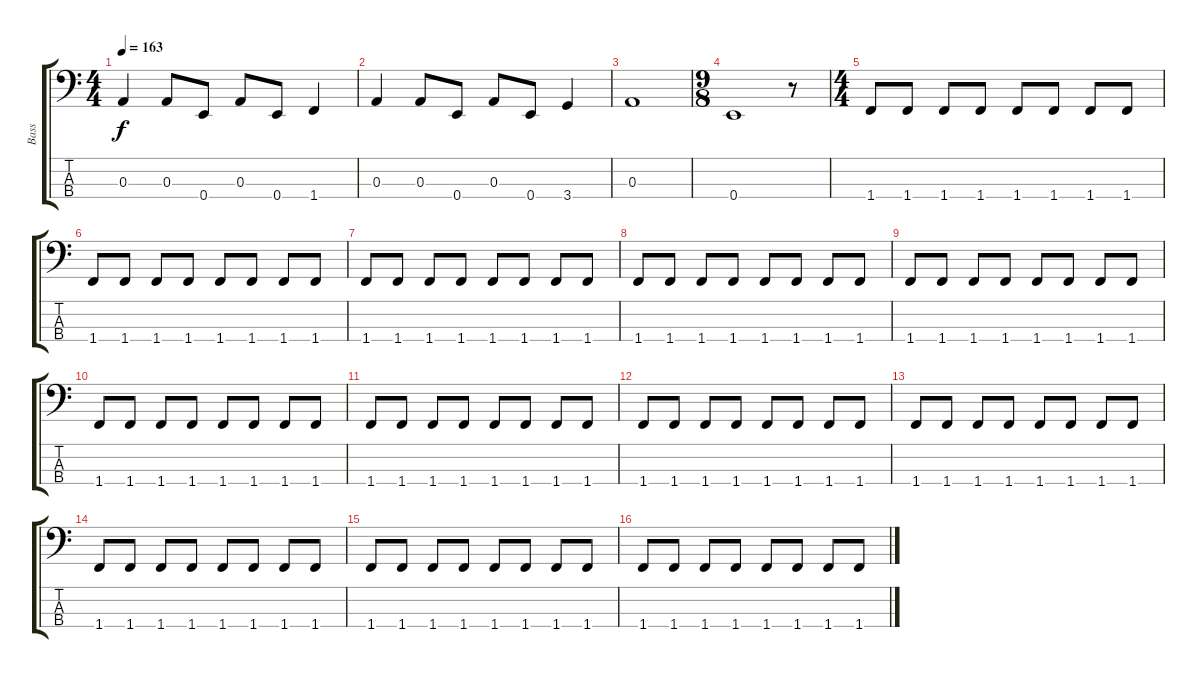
\track ("Bass" "Bass") {instrument electricbasspick}
\staff {score tabs}
\tuning (G2 D2 A1 E1) {hide}
\ts (4 4)
\tempo 163
\clef f4
\ks c
0.3.4{dy f} 0.3.8 0.4.8 0.3.8 0.4.8 1.4.4 |
0.3.4 0.3.8 0.4.8 0.3.8 0.4.8 3.4.4 |
0.3.1 |
\ts (9 8)
0.4.1 r.8 |
\ts (4 4)
1.4.8 1.4.8 1.4.8 1.4.8 1.4.8 1.4.8 1.4.8 1.4.8 |
1.4.8 1.4.8 1.4.8 1.4.8 1.4.8 1.4.8 1.4.8 1.4.8 |
1.4.8 1.4.8 1.4.8 1.4.8 1.4.8 1.4.8 1.4.8 1.4.8 |
1.4.8 1.4.8 1.4.8 1.4.8 1.4.8 1.4.8 1.4.8 1.4.8 |
1.4.8 1.4.8 1.4.8 1.4.8 1.4.8 1.4.8 1.4.8 1.4.8 |
1.4.8 1.4.8 1.4.8 1.4.8 1.4.8 1.4.8 1.4.8 1.4.8 |
1.4.8 1.4.8 1.4.8 1.4.8 1.4.8 1.4.8 1.4.8 1.4.8 |
1.4.8 1.4.8 1.4.8 1.4.8 1.4.8 1.4.8 1.4.8 1.4.8 |
1.4.8 1.4.8 1.4.8 1.4.8 1.4.8 1.4.8 1.4.8 1.4.8 |
1.4.8 1.4.8 1.4.8 1.4.8 1.4.8 1.4.8 1.4.8 1.4.8 |
1.4.8 1.4.8 1.4.8 1.4.8 1.4.8 1.4.8 1.4.8 1.4.8 |
1.4.8 1.4.8 1.4.8 1.4.8 1.4.8 1.4.8 1.4.8 1.4.8
